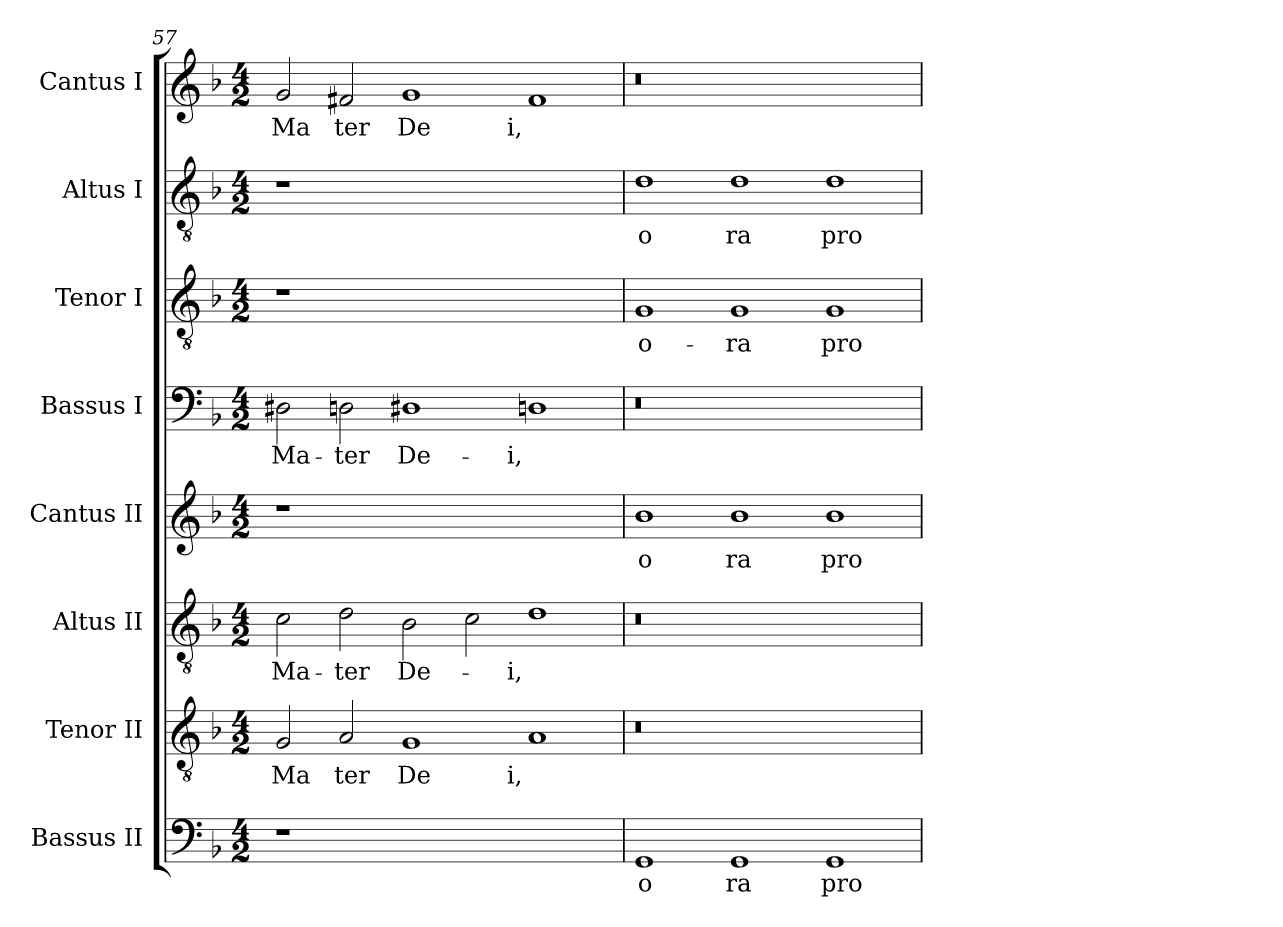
**kern	**text	**kern	**text	**kern	**text	**kern	**text	**kern	**text	**kern	**text	**kern	**text	**kern	**text
*part8	*part8	*part7	*part7	*part6	*part6	*part5	*part5	*part4	*part4	*part3	*part3	*part2	*part2	*part1	*part1
*staff8	*staff8	*staff7	*staff7	*staff6	*staff6	*staff5	*staff5	*staff4	*staff4	*staff3	*staff3	*staff2	*staff2	*staff1	*staff1
*I"Bassus II	*	*I"Tenor II	*	*I"Altus II	*	*I"Cantus II	*	*I"Bassus I	*	*I"Tenor I	*	*I"Altus I	*	*I"Cantus I	*
!!LO:PB:g=z
*clefF4	*	*clefGv2	*	*clefGv2	*	*clefG2	*	*clefF4	*	*clefGv2	*	*clefGv2	*	*clefG2	*
*ITrd-3c-5	*	*ITrd-3c-5	*	*ITrd-3c-5	*	*	*	*ITrd-3c-5	*	*ITrd-3c-5	*	*ITrd-3c-5	*	*	*
*k[b-e-]	*	*k[b-e-]	*	*k[b-e-]	*	*k[b-]	*	*k[b-e-]	*	*k[b-e-]	*	*k[b-e-]	*	*k[b-]	*
*B-:	*	*B-:	*	*B-:	*	*F:	*	*B-:	*	*B-:	*	*B-:	*	*F:	*
*M4/2	*	*M4/2	*	*M4/2	*	*M4/2	*	*M4/2	*	*M4/2	*	*M4/2	*	*M4/2	*
=57	=57	=57	=57	=57	=57	=57	=57	=57	=57	=57	=57	=57	=57	=57	=57
!LO:N:vis=1	!	!	!LO:LY:b:cj	!	!LO:LY:b:cj	!LO:N:vis=1	!	!	!LO:LY:b:cj	!LO:N:vis=1	!	!LO:N:vis=1	!	!	!LO:LY:b:cj
0r	.	2c/	Ma	2f\	Ma-	0r	.	2G#X\	Ma-	0r	.	0r	.	2g>/	Ma
!	!	!	!LO:LY:b:cj	!	!LO:LY:b:cj	!	!	!	!LO:LY:b:cj	!	!	!	!	!	!LO:LY:b:cj
.	.	2d/	ter	2g\	-ter	.	.	2G\	-ter	.	.	.	.	2f#X/	ter
!	!	!	!LO:LY:b:cj	!	!LO:LY:b	!	!	!	!LO:LY:b:cj	!	!	!	!	!	!LO:LY:b:cj
.	.	1c	De	2e-\	De-	.	.	1G#	De-	.	.	.	.	1g	De
.	.	.	.	2f\	.	.	.	.	.	.	.	.	.	.	.
!	!	!	!LO:LY:b:cj	!	!LO:LY:b:cj	!	!	!	!LO:LY:b:cj	!	!	!	!	!	!LO:LY:b:cj
1ryy	.	1d	i,	1g	-i,	1ryy	.	1G	-i,	1ryy	.	1ryy	.	1f#	i,
=58	=58	=58	=58	=58	=58	=58	=58	=58	=58	=58	=58	=58	=58	=58	=58
!	!LO:LY:b:cj	!	!	!	!	!	!LO:LY:b:cj	!	!	!	!LO:LY:b:cj	!	!LO:LY:b:cj	!	!
1C	o	0.r	.	0.r	.	1b-	o	0.r	.	1c	o-	1g	o	0.r	.
!	!LO:LY:b:cj	!	!	!	!	!	!LO:LY:b:cj	!	!	!	!LO:LY:b:cj	!	!LO:LY:b:cj	!	!
1C	ra	.	.	.	.	1b-	ra	.	.	1c	-ra	1g	ra	.	.
!	!LO:LY:b:cj	!	!	!	!	!	!LO:LY:b:cj	!	!	!	!LO:LY:b:cj	!	!LO:LY:b:cj	!	!
1C	pro	.	.	.	.	1b-	pro	.	.	1c	pro	1g	pro	.	.
=	=	=	=	=	=	=	=	=	=	=	=	=	=	=	=
*-	*-	*-	*-	*-	*-	*-	*-	*-	*-	*-	*-	*-	*-	*-	*-
